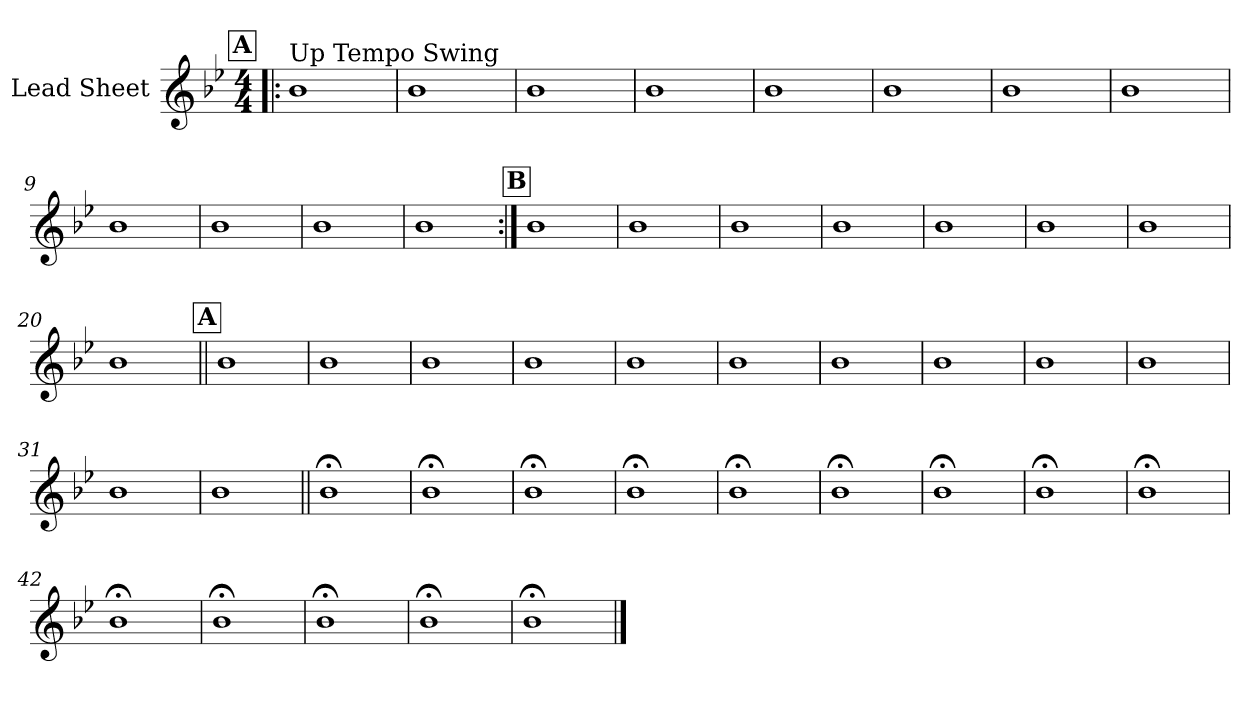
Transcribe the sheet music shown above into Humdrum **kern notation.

**kern
*part1
*staff1
*I"Lead Sheet
*clefG2
*k[b-e-]
*B-:
*M4/4
!!LO:REH:place=s1:a:fs=14:t=A
=1!|:
!LO:TX:a:t=Up Tempo Swing
1b-
=2
1b-
=3
1b-
=4
1b-
!!LO:LB:g=z
=5
1b-
=6
1b-
=7
1b-
=8
1b-
!!LO:LB:g=z
=9
1b-
=10
1b-
=11
1b-
=12
1b-
!!LO:LB:g=z
!!LO:REH:place=s1:a:fs=14:t=B
=13:|!
1b-
=14
1b-
=15
1b-
=16
1b-
!!LO:LB:g=z
=17
1b-
=18
1b-
=19
1b-
=20
1b-
!!LO:LB:g=z
!!LO:REH:place=s1:a:fs=14:t=A
=21||
1b-
=22
1b-
=23
1b-
=24
1b-
!!LO:LB:g=z
=25
1b-
=26
1b-
=27
1b-
=28
1b-
!!LO:LB:g=z
=29
1b-
=30
1b-
=31
1b-
=32
1b-
!!LO:LB:g=z
=33||
1b-;<
=34
1b-;<
=35
1b-;<
=36
1b-;<
!!LO:LB:g=z
=37
1b-;<
=38
1b-;<
=39
1b-;<
=40
1b-;<
!!LO:PB:g=z
=41
1b-;<
=42
1b-;<
=43
1b-;<
=44
1b-;<
=45
1b-;<
=46
1b-;<
==
*-
